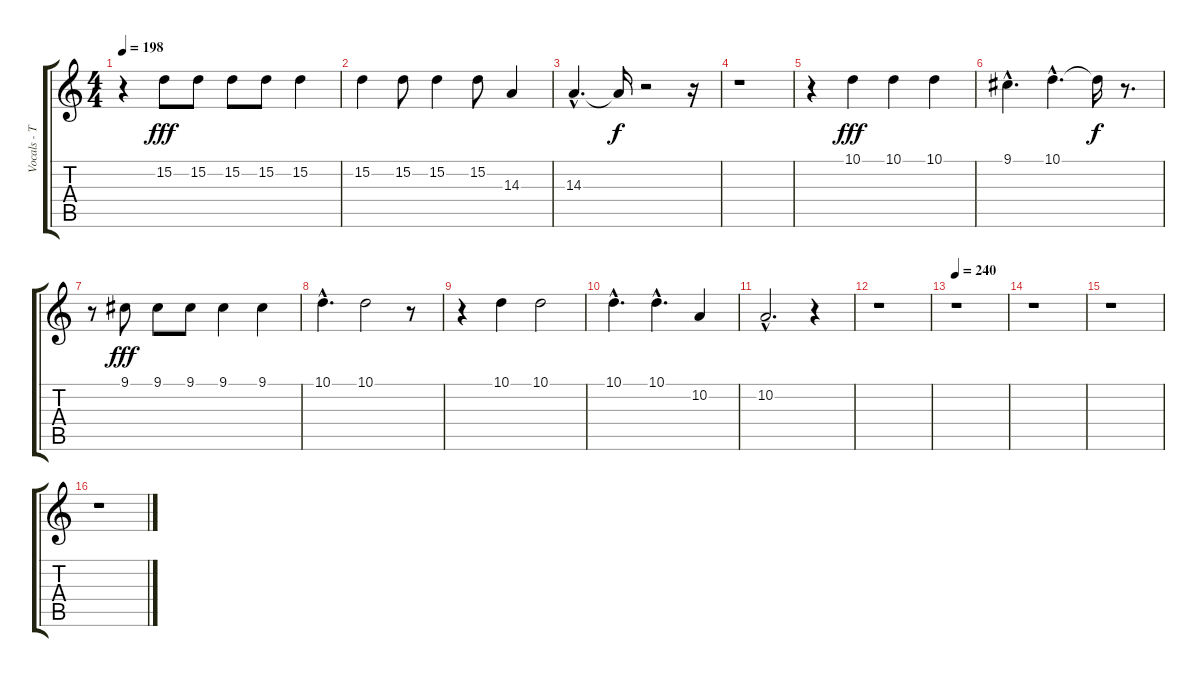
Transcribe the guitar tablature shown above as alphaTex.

\track ("Vocals - Tom" "Vocals - T") {instrument voiceoohs}
\staff {score tabs}
\tuning (E4 B3 G3 D3 A2 E2) {hide}
\ts (4 4)
\tempo 198
\clef g2
\ks c
r.4{dy f} 15.2.8{dy fff} 15.2.8 15.2.8 15.2.8 15.2.4 |
15.2.4 15.2.8 15.2.4 15.2.8 14.3.4 |
14.3{hac}.4{d} 14.3{t}.16{dy f} r.2 r.16 |
r.1 |
r.4 10.1.4{dy fff} 10.1.4 10.1.4 |
9.1{hac}.4{d} 10.1{hac}.4{d} 10.1{t}.16{dy f} r.8{d} |
r.8 9.1.8{dy fff} 9.1.8 9.1.8 9.1.4 9.1.4 |
10.1{hac}.4{d} 10.1.2 r.8 |
r.4 10.1.4 10.1.2 |
10.1{hac}.4{d} 10.1{hac}.4{d} 10.2.4 |
10.2{hac}.2{d} r.4 |
r.1 |
\tempo 240
r.1 |
r.1 |
r.1 |
r.1
